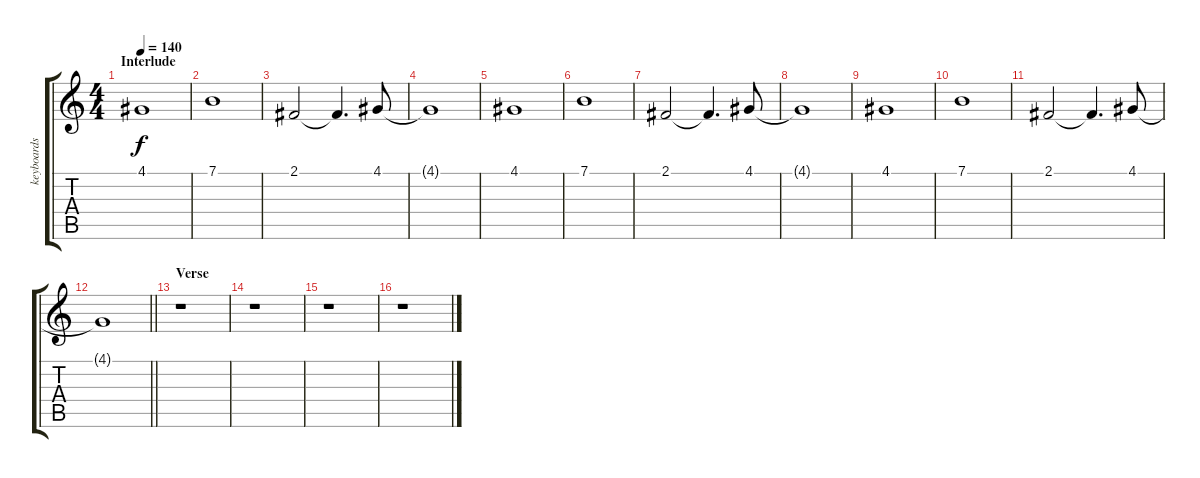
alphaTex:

\track ("keyboards" "keyboards") {instrument stringensemble1}
\staff {score tabs}
\tuning (E4 B3 G3 D3 A2 E2) {hide}
\ts (4 4)
\section ("" "Interlude")
\tempo 140
\clef g2
\ks c
4.1.1{dy f} |
7.1.1 |
2.1.2 2.1{t}.4{d} 4.1.8 |
4.1{t}.1 |
4.1.1 |
7.1.1 |
2.1.2 2.1{t}.4{d} 4.1.8 |
4.1{t}.1 |
4.1.1 |
7.1.1 |
2.1.2 2.1{t}.4{d} 4.1.8 |
\barLineRight lightlight
4.1{t}.1 |
\section ("" "Verse")
r.1 |
r.1 |
r.1 |
r.1
